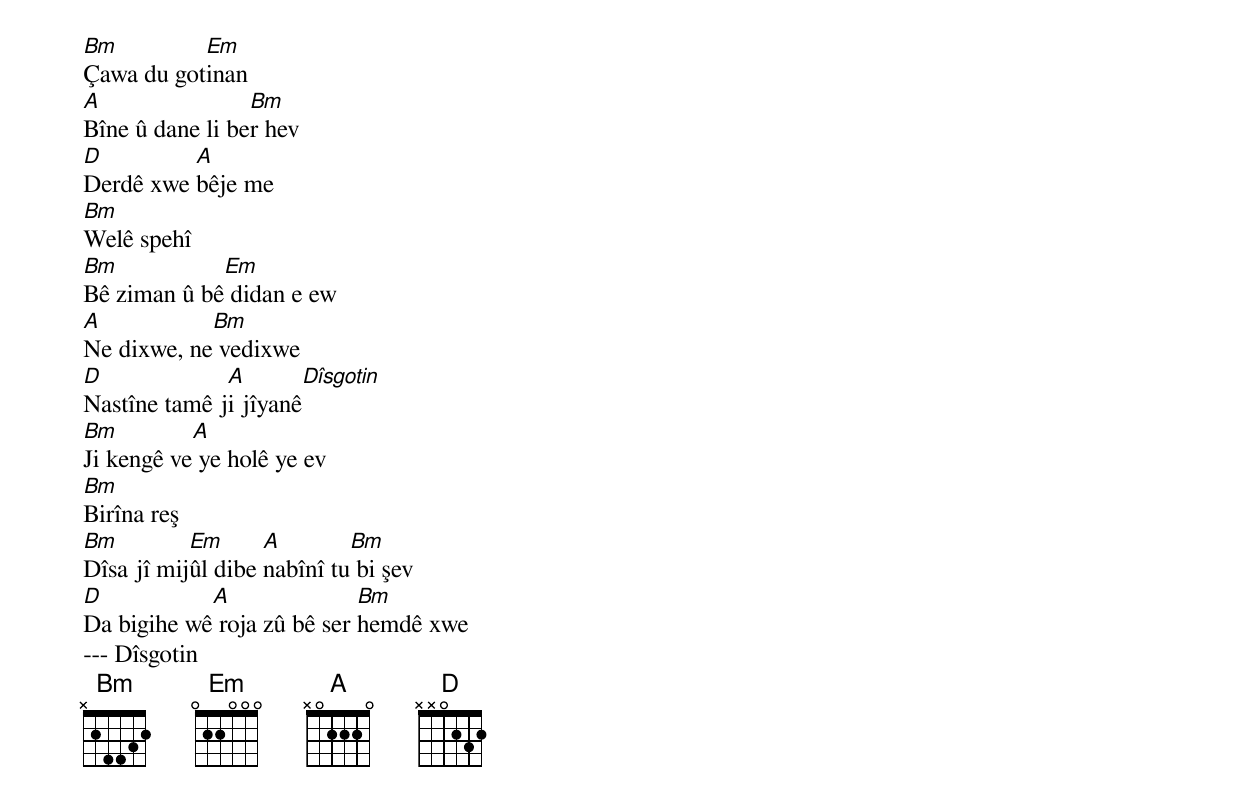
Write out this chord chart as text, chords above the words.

Bm         Em
Çawa du gotinan
A                Bm
Bîne û dane li ber hev
D         A
Derdê xwe bêje me
Bm
Welê spehî
Bm           Em
Bê ziman û bê didan e ew
A           Bm
Ne dixwe, ne vedixwe
D             A                 Dîsgotin
Nastîne tamê ji jîyanê
Bm         A
Ji kengê ve ye holê ye ev
Bm
Birîna reş
Bm         Em      A        Bm
Dîsa jî mijûl dibe nabînî tu bi şev
D           A               Bm
Da bigihe wê roja zû bê ser hemdê xwe
--- Dîsgotin
